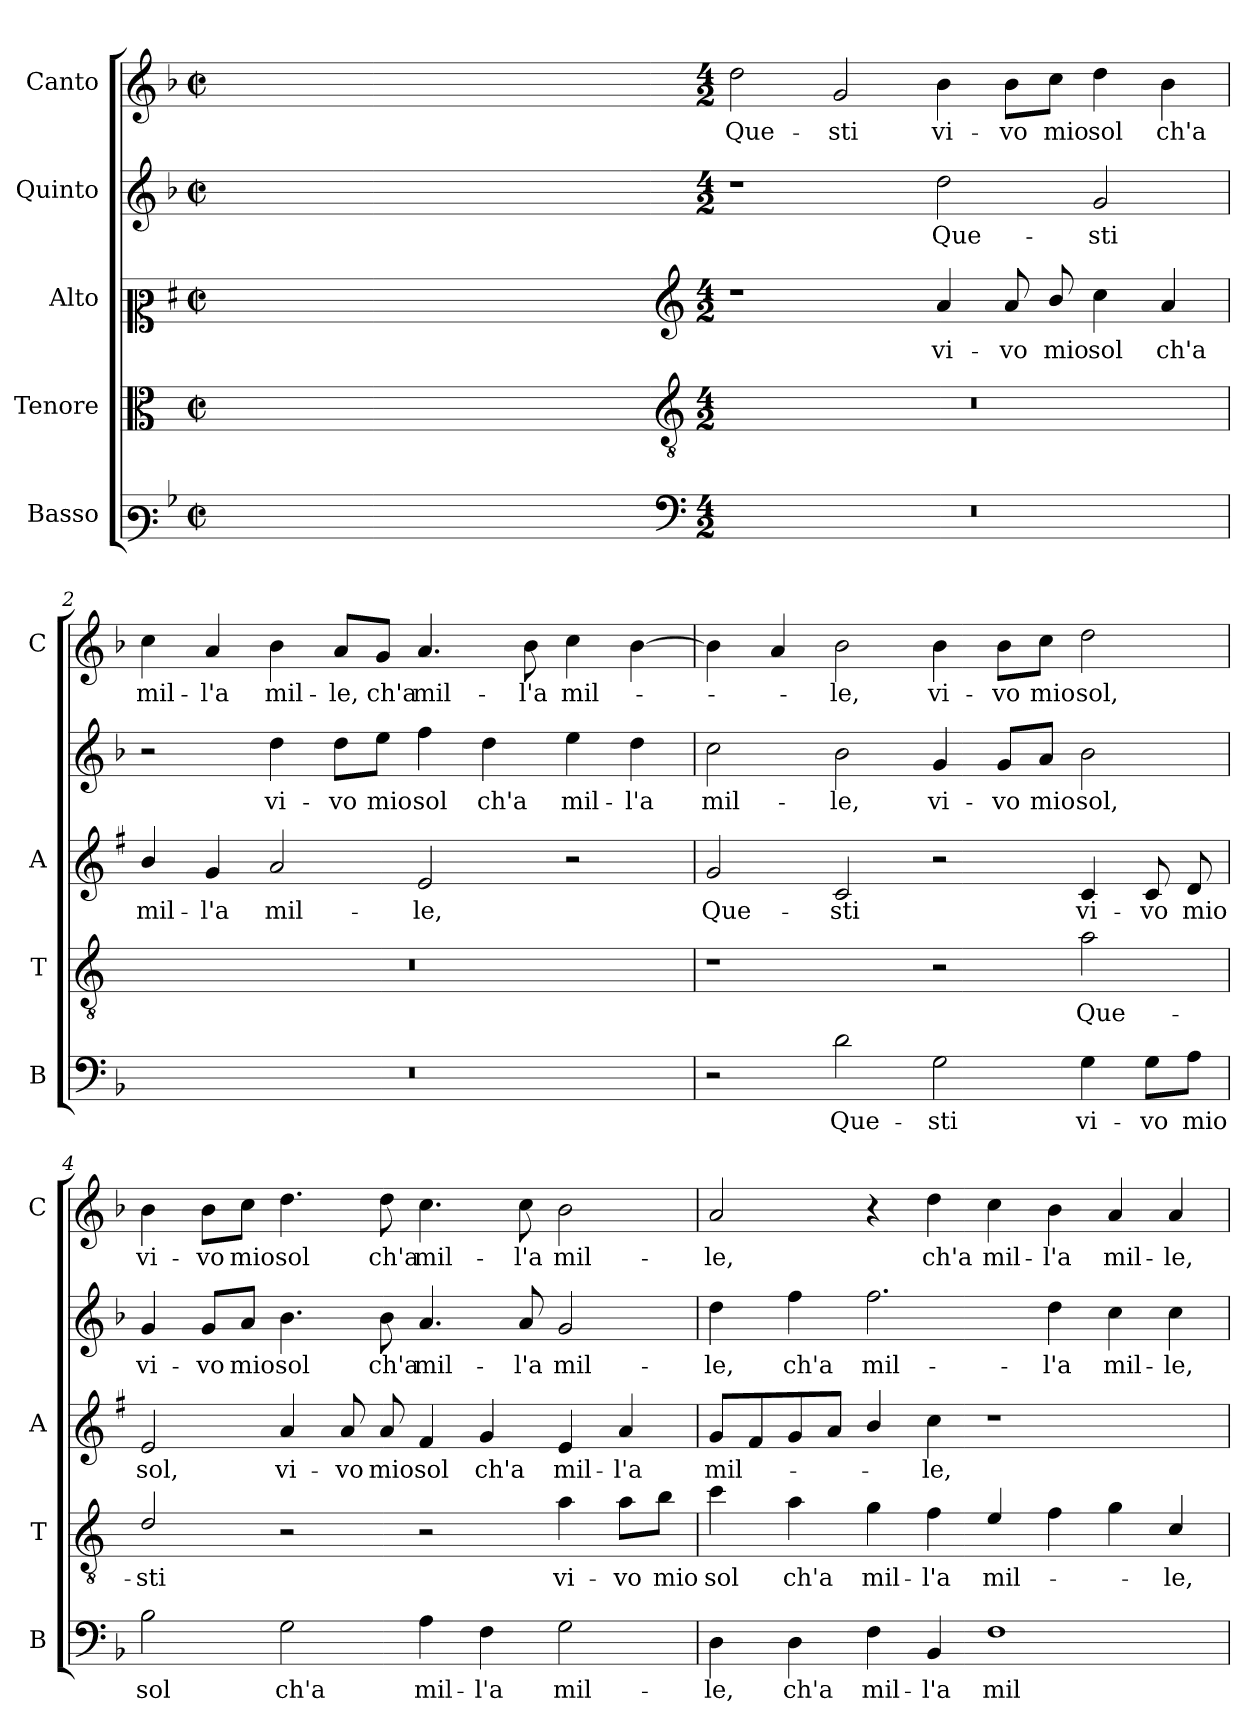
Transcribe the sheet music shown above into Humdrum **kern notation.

**kern	**text	**kern	**text	**kern	**text	**kern	**text	**kern	**text
*part5	*part5	*part4	*part4	*part3	*part3	*part2	*part2	*part1	*part1
*staff5	*staff5	*staff4	*staff4	*staff3	*staff3	*staff2	*staff2	*staff1	*staff1
*I"Basso	*	*I"Tenore	*	*I"Alto	*	*I"Quinto	*	*I"Canto	*
*I'B	*	*I'T	*	*I'A	*	*	*	*I'C	*
*clefF3	*	*clefC3	*	*clefC2	*	*clefG2	*	*clefG2	*
*	*	*ITrd4c7	*	*ITrd1c2	*	*	*	*	*
*k[b-]	*	*k[b-]	*	*k[b-]	*	*k[b-]	*	*k[b-]	*
*F:	*	*F:	*	*F:	*	*F:	*	*F:	*
*M2/2	*	*M2/2	*	*M2/2	*	*M2/2	*	*M2/2	*
*met(c|)	*	*met(c|)	*	*met(c|)	*	*met(c|)	*	*met(c|)	*
=	=	=	=	=	=	=	=	=	=
1ryy	.	1ryy	.	1ryy	.	1ryy	.	1ryy	.
=1X-	=1X-	=1X-	=1X-	=1X-	=1X-	=1X-	=1X-	=1X-	=1X-
4ryy	.	4ryy	.	4ryy	.	4ryy	.	4ryy	.
4ryy	.	4ryy	.	4ryy	.	4ryy	.	4ryy	.
4ryy	.	4ryy	.	4ryy	.	4ryy	.	4ryy	.
4ryy	.	4ryy	.	4ryy	.	4ryy	.	4ryy	.
=1-	=1-	=1-	=1-	=1-	=1-	=1-	=1-	=1-	=1-
*clefF4	*	*clefGv2	*	*clefG2	*	*	*	*	*
*M4/2	*	*M4/2	*	*M4/2	*	*M4/2	*	*M4/2	*
!	!	!	!	!	!	!	!	!	!LO:LY:b
0r	.	0r	.	1r	.	1r	.	2dd\	Que-
!	!	!	!	!	!	!	!	!	!LO:LY:b
.	.	.	.	.	.	.	.	2g/	-sti
!	!	!	!	!	!LO:LY:b	!	!LO:LY:b	!	!LO:LY:b
.	.	.	.	4g/	vi-	2dd\	Que-	4b-\	vi-
!	!	!	!	!	!LO:LY:b	!	!	!	!LO:LY:b
.	.	.	.	8g/	-vo	.	.	8b-\L	-vo
!	!	!	!	!	!LO:LY:b	!	!	!	!LO:LY:b
.	.	.	.	8a/	mio	.	.	8cc\J	mio
!	!	!	!	!	!LO:LY:b	!	!LO:LY:b	!	!LO:LY:b
.	.	.	.	4b-\	sol	2g/	-sti	4dd\	sol
!	!	!	!	!	!LO:LY:b	!	!	!	!LO:LY:b
.	.	.	.	4g/	ch'a	.	.	4b-\	ch'a
=2	=2	=2	=2	=2	=2	=2	=2	=2	=2
!	!	!	!	!	!LO:LY:b	!	!	!	!LO:LY:b
0r	.	0r	.	4a/	mil-	2r	.	4cc\	mil-
!	!	!	!	!	!LO:LY:b	!	!	!	!LO:LY:b
.	.	.	.	4f/	-l'a	.	.	4a/	-l'a
!	!	!	!	!	!LO:LY:b	!	!LO:LY:b	!	!LO:LY:b
.	.	.	.	2g/	mil-	4dd\	vi-	4b-\	mil-
!	!	!	!	!	!	!	!LO:LY:b	!	!LO:LY:b
.	.	.	.	.	.	8dd\L	-vo	8a/L	-le,
!	!	!	!	!	!	!	!LO:LY:b	!	!LO:LY:b
.	.	.	.	.	.	8ee\J	mio	8g/J	ch'a
!	!	!	!	!	!LO:LY:b	!	!LO:LY:b	!	!LO:LY:b
.	.	.	.	2d/	-le,	4ff\	sol	4.a/	mil-
!	!	!	!	!	!	!	!LO:LY:b	!	!
.	.	.	.	.	.	4dd\	ch'a	.	.
!	!	!	!	!	!	!	!	!	!LO:LY:b
.	.	.	.	.	.	.	.	8b-\	-l'a
!	!	!	!	!	!	!	!LO:LY:b	!	!LO:LY:b
.	.	.	.	2r	.	4ee\	mil-	4cc\	mil-
!	!	!	!	!	!	!	!LO:LY:b	!	!
.	.	.	.	.	.	4dd\	-l'a	[4b-\	.
!!LO:LB:g=z
=3	=3	=3	=3	=3	=3	=3	=3	=3	=3
!	!	!	!	!	!LO:LY:b	!	!LO:LY:b	!	!
2r	.	1r	.	2f/	Que-	2cc\	mil-	4b-\]	.
.	.	.	.	.	.	.	.	4a/	.
!	!LO:LY:b	!	!	!	!LO:LY:b	!	!LO:LY:b	!	!LO:LY:b
2d\	Que-	.	.	2B-/	-sti	2b-\	-le,	2b-\	-le,
!	!LO:LY:b	!	!	!	!	!	!LO:LY:b	!	!LO:LY:b
2G\	-sti	2r	.	2r	.	4g/	vi-	4b-\	vi-
!	!	!	!	!	!	!	!LO:LY:b	!	!LO:LY:b
.	.	.	.	.	.	8g/L	-vo	8b-\L	-vo
!	!	!	!	!	!	!	!LO:LY:b	!	!LO:LY:b
.	.	.	.	.	.	8a/J	mio	8cc\J	mio
!	!LO:LY:b	!	!LO:LY:b	!	!LO:LY:b	!	!LO:LY:b	!	!LO:LY:b
4G\	vi-	2d\	Que-	4B-/	vi-	2b-\	sol,	2dd\	sol,
!	!LO:LY:b	!	!	!	!LO:LY:b	!	!	!	!
8G\L	-vo	.	.	8B-/	-vo	.	.	.	.
!	!LO:LY:b	!	!	!	!LO:LY:b	!	!	!	!
8A\J	mio	.	.	8c/	mio	.	.	.	.
=4	=4	=4	=4	=4	=4	=4	=4	=4	=4
!	!LO:LY:b	!	!LO:LY:b	!	!LO:LY:b	!	!LO:LY:b	!	!LO:LY:b
2B-\	sol	2G/	-sti	2d/	sol,	4g/	vi-	4b-\	vi-
!	!	!	!	!	!	!	!LO:LY:b	!	!LO:LY:b
.	.	.	.	.	.	8g/L	-vo	8b-\L	-vo
!	!	!	!	!	!	!	!LO:LY:b	!	!LO:LY:b
.	.	.	.	.	.	8a/J	mio	8cc\J	mio
!	!LO:LY:b	!	!	!	!LO:LY:b	!	!LO:LY:b	!	!LO:LY:b
2G\	ch'a	2r	.	4g/	vi-	4.b-\	sol	4.dd\	sol
!	!	!	!	!	!LO:LY:b	!	!	!	!
.	.	.	.	8g/	-vo	.	.	.	.
!	!	!	!	!	!LO:LY:b	!	!LO:LY:b	!	!LO:LY:b
.	.	.	.	8g/	mio	8b-\	ch'a	8dd\	ch'a
!	!LO:LY:b	!	!	!	!LO:LY:b	!	!LO:LY:b	!	!LO:LY:b
4A\	mil-	2r	.	4e/	sol	4.a/	mil-	4.cc\	mil-
!	!LO:LY:b	!	!	!	!LO:LY:b	!	!	!	!
4F\	-l'a	.	.	4f/	ch'a	.	.	.	.
!	!	!	!	!	!	!	!LO:LY:b	!	!LO:LY:b
.	.	.	.	.	.	8a/	-l'a	8cc\	-l'a
!	!LO:LY:b	!	!LO:LY:b	!	!LO:LY:b	!	!LO:LY:b	!	!LO:LY:b
2G\	mil-	4d\	vi-	4d/	mil-	2g/	mil-	2b-\	mil-
!	!	!	!LO:LY:b	!	!LO:LY:b	!	!	!	!
.	.	8d\L	-vo	4g/	-l'a	.	.	.	.
!	!	!	!LO:LY:b	!	!	!	!	!	!
.	.	8e\J	mio	.	.	.	.	.	.
!!LO:PB:g=z
=5	=5	=5	=5	=5	=5	=5	=5	=5	=5
!	!LO:LY:b	!	!LO:LY:b	!	!LO:LY:b	!	!LO:LY:b	!	!LO:LY:b
4D\	-le,	4f\	sol	8f/L	mil-	4dd\	-le,	2a/	-le,
.	.	.	.	8e/	.	.	.	.	.
!	!LO:LY:b	!	!LO:LY:b	!	!	!	!LO:LY:b	!	!
4D\	ch'a	4d\	ch'a	8f/	.	4ff\	ch'a	.	.
.	.	.	.	8g/J	.	.	.	.	.
!	!LO:LY:b	!	!LO:LY:b	!	!	!	!LO:LY:b	!	!
4F\	mil-	4c\	mil-	4a/	.	2.ff\	mil-	4r	.
!	!LO:LY:b	!	!LO:LY:b	!	!LO:LY:b	!	!	!	!LO:LY:b
4BB-/	-l'a	4B-\	-l'a	4b-\	-le,	.	.	4dd\	ch'a
!	!LO:LY:b	!	!LO:LY:b	!	!	!	!	!	!LO:LY:b
1F	mil-	4A/	mil-	1r	.	.	.	4cc\	mil-
!	!	!	!	!	!	!	!LO:LY:b	!	!LO:LY:b
.	.	4B-\	.	.	.	4dd\	-l'a	4b-\	-l'a
!	!	!	!	!	!	!	!LO:LY:b	!	!LO:LY:b
.	.	4c\	.	.	.	4cc\	mil-	4a/	mil-
!	!	!	!LO:LY:b	!	!	!	!LO:LY:b	!	!LO:LY:b
.	.	4F/	-le,	.	.	4cc\	-le,	4a/	-le,
=	=	=	=	=	=	=	=	=	=
*-	*-	*-	*-	*-	*-	*-	*-	*-	*-
